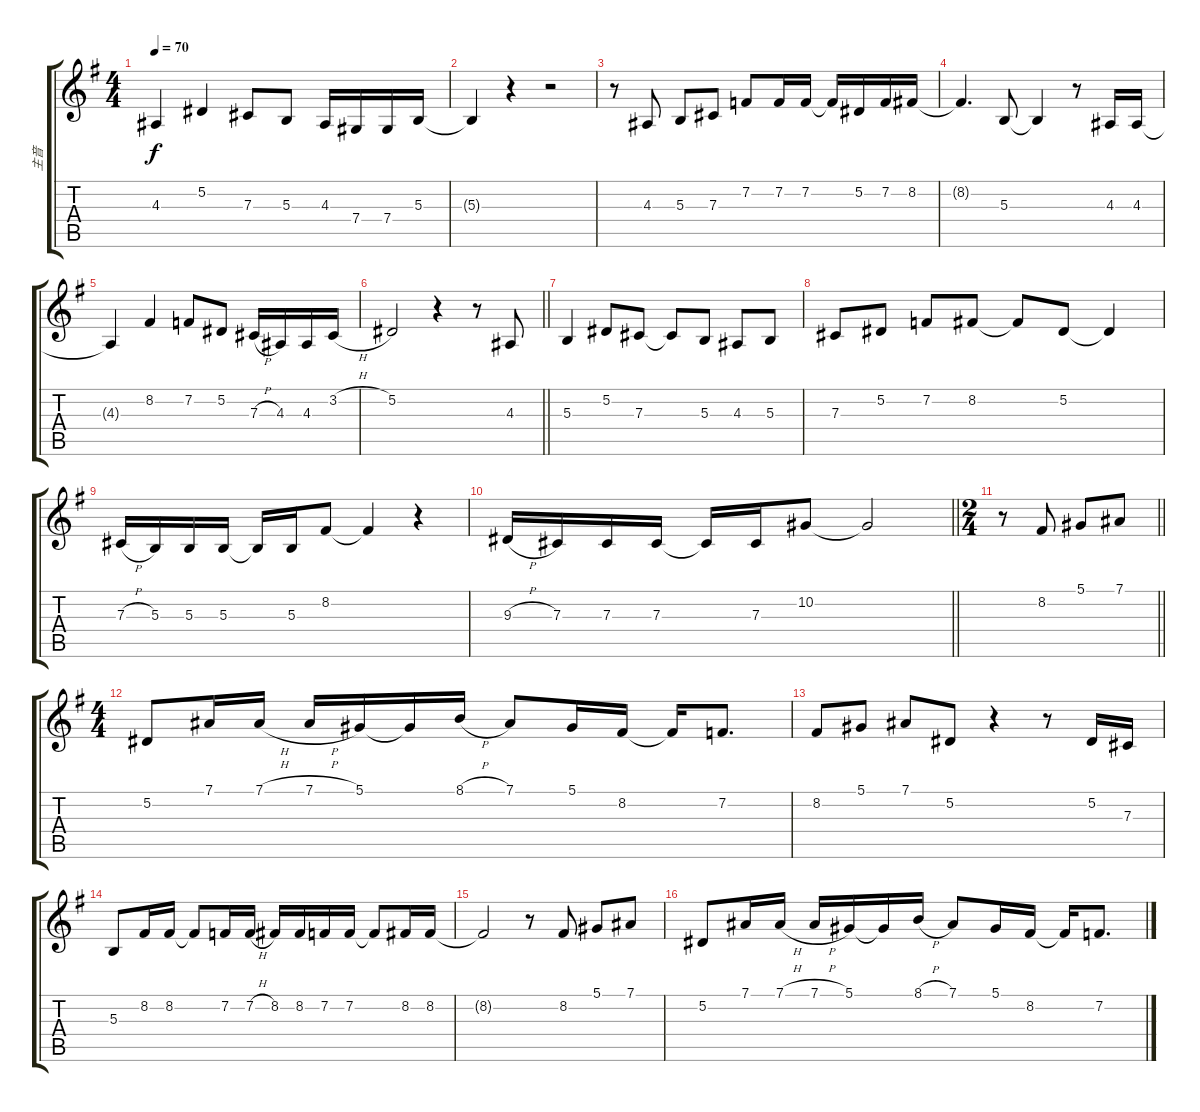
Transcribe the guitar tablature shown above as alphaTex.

\track ("主音" "主音") {instrument sopranosax}
\staff {score tabs}
\tuning (Eb4 Bb3 Gb3 Db3 Ab2 Eb2) {hide}
\ts (4 4)
\tempo 70
\clef g2
\ks g
4.3{t}.4{dy f} 5.2.4 7.3.8 5.3.8 4.3.16 7.4.16 7.4.16 5.3.16 |
5.3{t}.4 r.4 r.2 |
r.8 4.3.8 5.3.8 7.3.8 7.2.8 7.2.16 7.2.16 7.2{t}.16 5.2.16 7.2.16 8.2.16 |
8.2{t}.4{d} 5.3.8 5.3{t}.4 r.8 4.3.16 4.3.16 |
4.3{t}.4 8.2.4 7.2.8 5.2.8 7.3{h}.16 4.3.16 4.3.16 3.2{h}.16 |
\barLineRight lightlight
5.2.2 r.4 r.8 4.3.8 |
5.3.4 5.2.8 7.3.8 7.3{t}.8 5.3.8 4.3.8 5.3.8 |
7.3.8 5.2.8 7.2.8 8.2.8 8.2{t}.8 5.2.8 5.2{t}.4 |
7.3{h}.16 5.3.16 5.3.16 5.3.16 5.3{t}.16 5.3.16 8.2.8 8.2{t}.4 r.4 |
\barLineRight lightlight
9.3{h}.16 7.3.16 7.3.16 7.3.16 7.3{t}.16 7.3.16 10.2.8 10.2{t}.2 |
\ts (2 4)
\barLineRight lightlight
r.8 8.2.8 5.1.8 7.1.8 |
\ts (4 4)
5.2.8 7.1.16 7.1{h}.16 7.1{h}.16 5.1.16 5.1{t}.16 8.1{h}.16 7.1.8 5.1.16 8.2.16 8.2{t}.16 7.2.8{d} |
8.2.8 5.1.8 7.1.8 5.2.8 r.4 r.8 5.2.16 7.3.16 |
5.3.8 8.2.16 8.2.16 8.2{t}.8 7.2.16 7.2{h}.16 8.2.16 8.2.16 7.2.16 7.2.16 7.2{t}.8 8.2.16 8.2.16 |
8.2{t}.2 r.8 8.2.8 5.1.8 7.1.8 |
5.2.8 7.1.16 7.1{h}.16 7.1{h}.16 5.1.16 5.1{t}.16 8.1{h}.16 7.1.8 5.1.16 8.2.16 8.2{t}.16 7.2.8{d}
